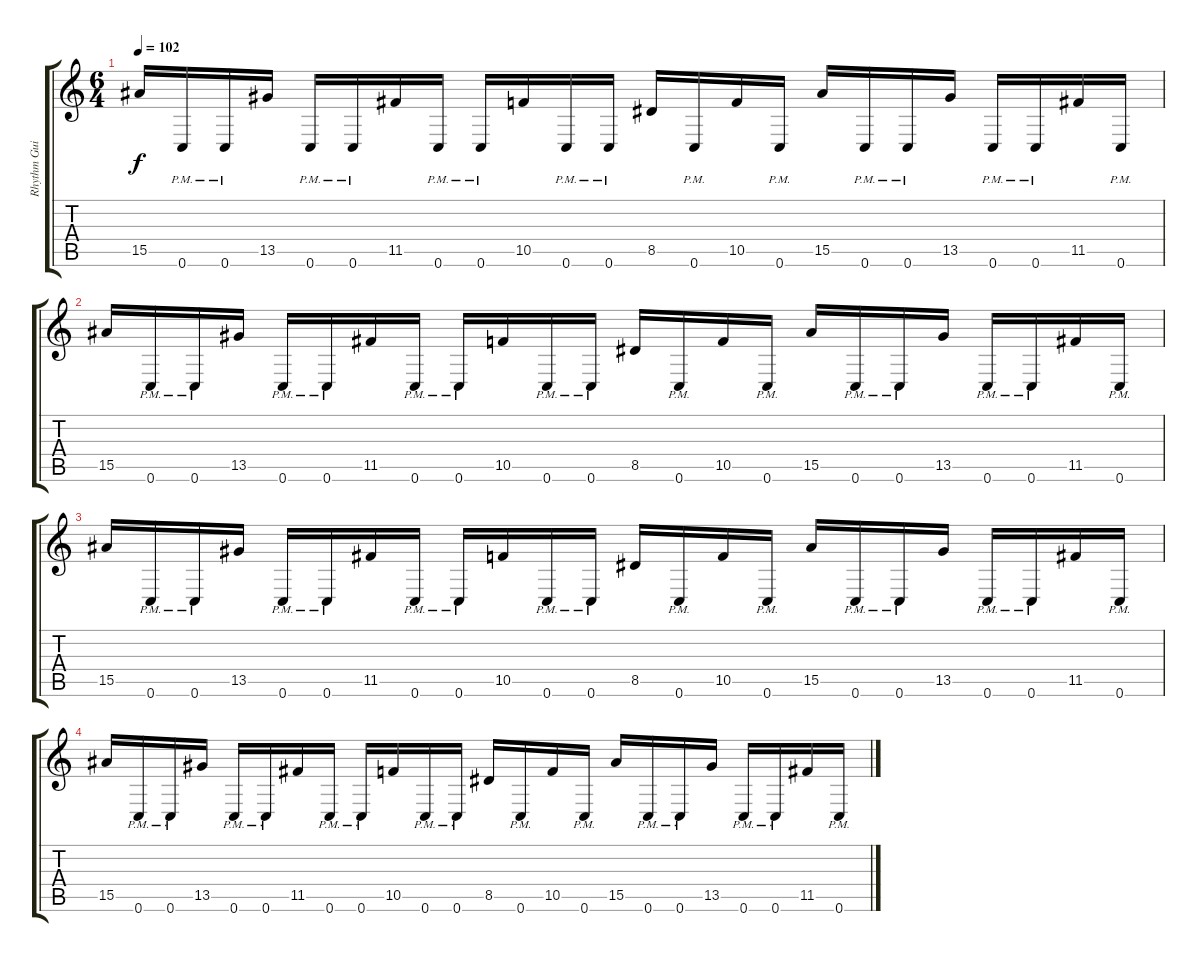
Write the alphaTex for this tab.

\track ("Rhythm Guitar" "Rhythm Gui") {instrument distortionguitar}
\staff {score tabs}
\tuning (D4 A3 F3 C3 G2 C2) {hide}
\ts (6 4)
\tempo 102
\clef g2
\ks c
15.5.16{dy f} 0.6{pm}.16 0.6{pm}.16 13.5.16 0.6{pm}.16 0.6{pm}.16 11.5.16 0.6{pm}.16 0.6{pm}.16 10.5.16 0.6{pm}.16 0.6{pm}.16 8.5.16 0.6{pm}.16 10.5.16 0.6{pm}.16 15.5.16 0.6{pm}.16 0.6{pm}.16 13.5.16 0.6{pm}.16 0.6{pm}.16 11.5.16 0.6{pm}.16 |
15.5.16 0.6{pm}.16 0.6{pm}.16 13.5.16 0.6{pm}.16 0.6{pm}.16 11.5.16 0.6{pm}.16 0.6{pm}.16 10.5.16 0.6{pm}.16 0.6{pm}.16 8.5.16 0.6{pm}.16 10.5.16 0.6{pm}.16 15.5.16 0.6{pm}.16 0.6{pm}.16 13.5.16 0.6{pm}.16 0.6{pm}.16 11.5.16 0.6{pm}.16 |
15.5.16 0.6{pm}.16 0.6{pm}.16 13.5.16 0.6{pm}.16 0.6{pm}.16 11.5.16 0.6{pm}.16 0.6{pm}.16 10.5.16 0.6{pm}.16 0.6{pm}.16 8.5.16 0.6{pm}.16 10.5.16 0.6{pm}.16 15.5.16 0.6{pm}.16 0.6{pm}.16 13.5.16 0.6{pm}.16 0.6{pm}.16 11.5.16 0.6{pm}.16 |
15.5.16 0.6{pm}.16 0.6{pm}.16 13.5.16 0.6{pm}.16 0.6{pm}.16 11.5.16 0.6{pm}.16 0.6{pm}.16 10.5.16 0.6{pm}.16 0.6{pm}.16 8.5.16 0.6{pm}.16 10.5.16 0.6{pm}.16 15.5.16 0.6{pm}.16 0.6{pm}.16 13.5.16 0.6{pm}.16 0.6{pm}.16 11.5.16 0.6{pm}.16
